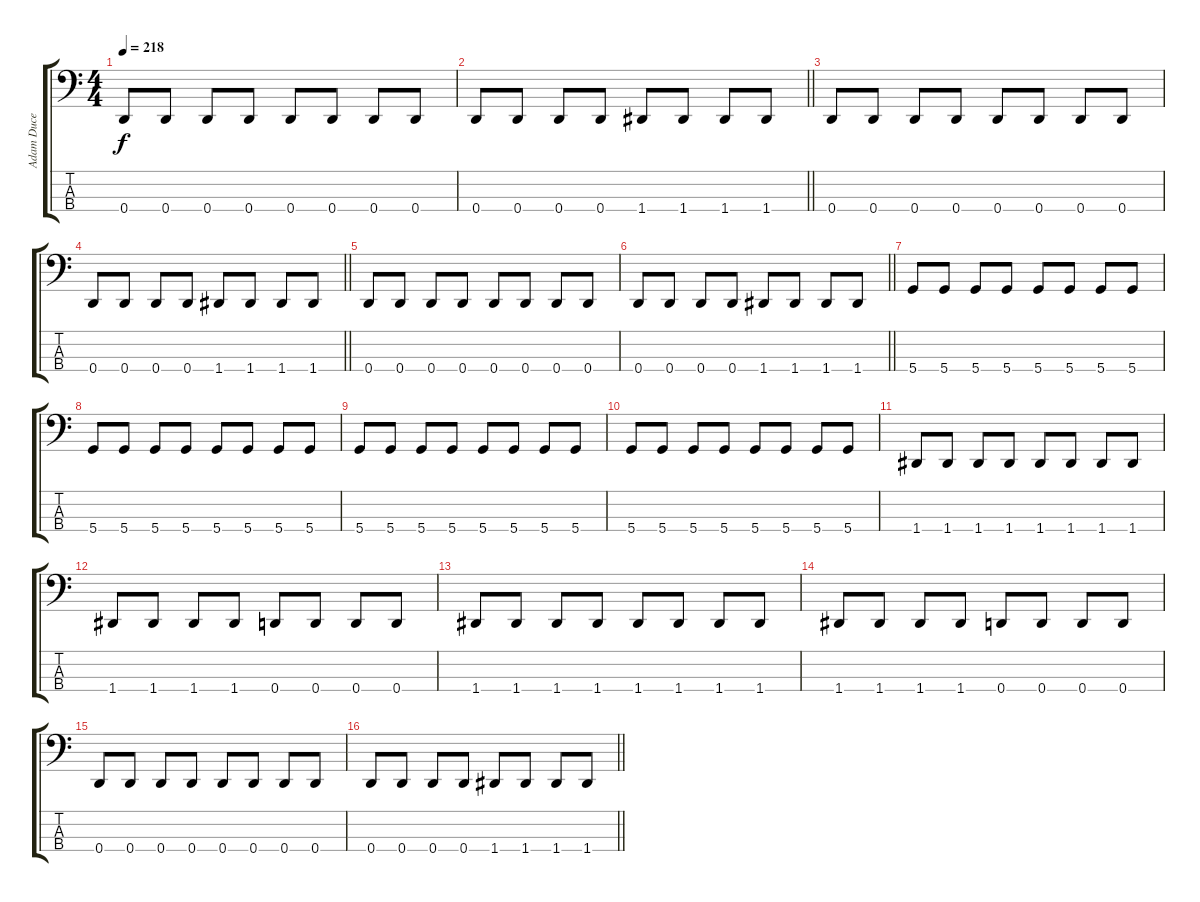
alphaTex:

\track ("Adam Duce" "Adam Duce") {instrument electricbasspick}
\staff {score tabs}
\tuning (F2 C2 G1 D1) {hide}
\ts (4 4)
\tempo 218
\clef f4
\ks c
0.4.8{dy f} 0.4.8 0.4.8 0.4.8 0.4.8 0.4.8 0.4.8 0.4.8 |
\barLineRight lightlight
0.4.8 0.4.8 0.4.8 0.4.8 1.4.8 1.4.8 1.4.8 1.4.8 |
0.4.8 0.4.8 0.4.8 0.4.8 0.4.8 0.4.8 0.4.8 0.4.8 |
\barLineRight lightlight
0.4.8 0.4.8 0.4.8 0.4.8 1.4.8 1.4.8 1.4.8 1.4.8 |
0.4.8 0.4.8 0.4.8 0.4.8 0.4.8 0.4.8 0.4.8 0.4.8 |
\barLineRight lightlight
0.4.8 0.4.8 0.4.8 0.4.8 1.4.8 1.4.8 1.4.8 1.4.8 |
5.4.8 5.4.8 5.4.8 5.4.8 5.4.8 5.4.8 5.4.8 5.4.8 |
5.4.8 5.4.8 5.4.8 5.4.8 5.4.8 5.4.8 5.4.8 5.4.8 |
5.4.8 5.4.8 5.4.8 5.4.8 5.4.8 5.4.8 5.4.8 5.4.8 |
5.4.8 5.4.8 5.4.8 5.4.8 5.4.8 5.4.8 5.4.8 5.4.8 |
1.4.8 1.4.8 1.4.8 1.4.8 1.4.8 1.4.8 1.4.8 1.4.8 |
1.4.8 1.4.8 1.4.8 1.4.8 0.4.8 0.4.8 0.4.8 0.4.8 |
1.4.8 1.4.8 1.4.8 1.4.8 1.4.8 1.4.8 1.4.8 1.4.8 |
1.4.8 1.4.8 1.4.8 1.4.8 0.4.8 0.4.8 0.4.8 0.4.8 |
0.4.8 0.4.8 0.4.8 0.4.8 0.4.8 0.4.8 0.4.8 0.4.8 |
\barLineRight lightlight
0.4.8 0.4.8 0.4.8 0.4.8 1.4.8 1.4.8 1.4.8 1.4.8
